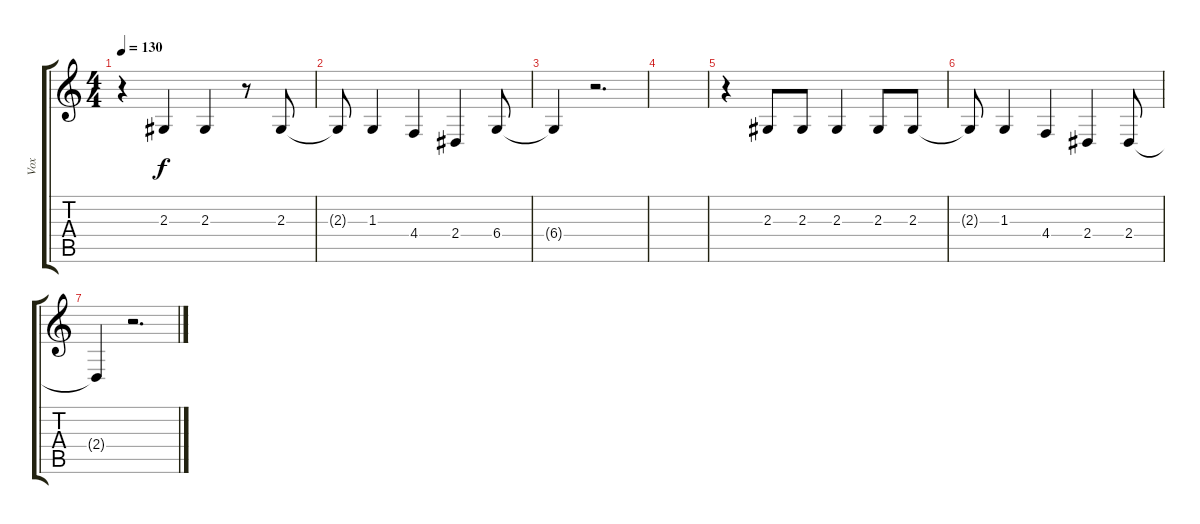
\track ("Vox" "Vox") {instrument altosax}
\staff {score tabs}
\tuning (Eb4 Bb3 Gb3 Db3 Ab2 Eb2) {hide}
\ts (4 4)
\tempo 130
\clef g2
\ks c
r.4{dy f} 2.3.4 2.3.4 r.8 2.3.8 |
2.3{t}.8 1.3.4 4.4.4 2.4.4 6.4.8 |
6.4{t}.4 r.2{d} |
|
r.4 2.3.8 2.3.8 2.3.4 2.3.8 2.3.8 |
2.3{t}.8 1.3.4 4.4.4 2.4.4 2.4.8 |
2.4{t}.4 r.2{d}
